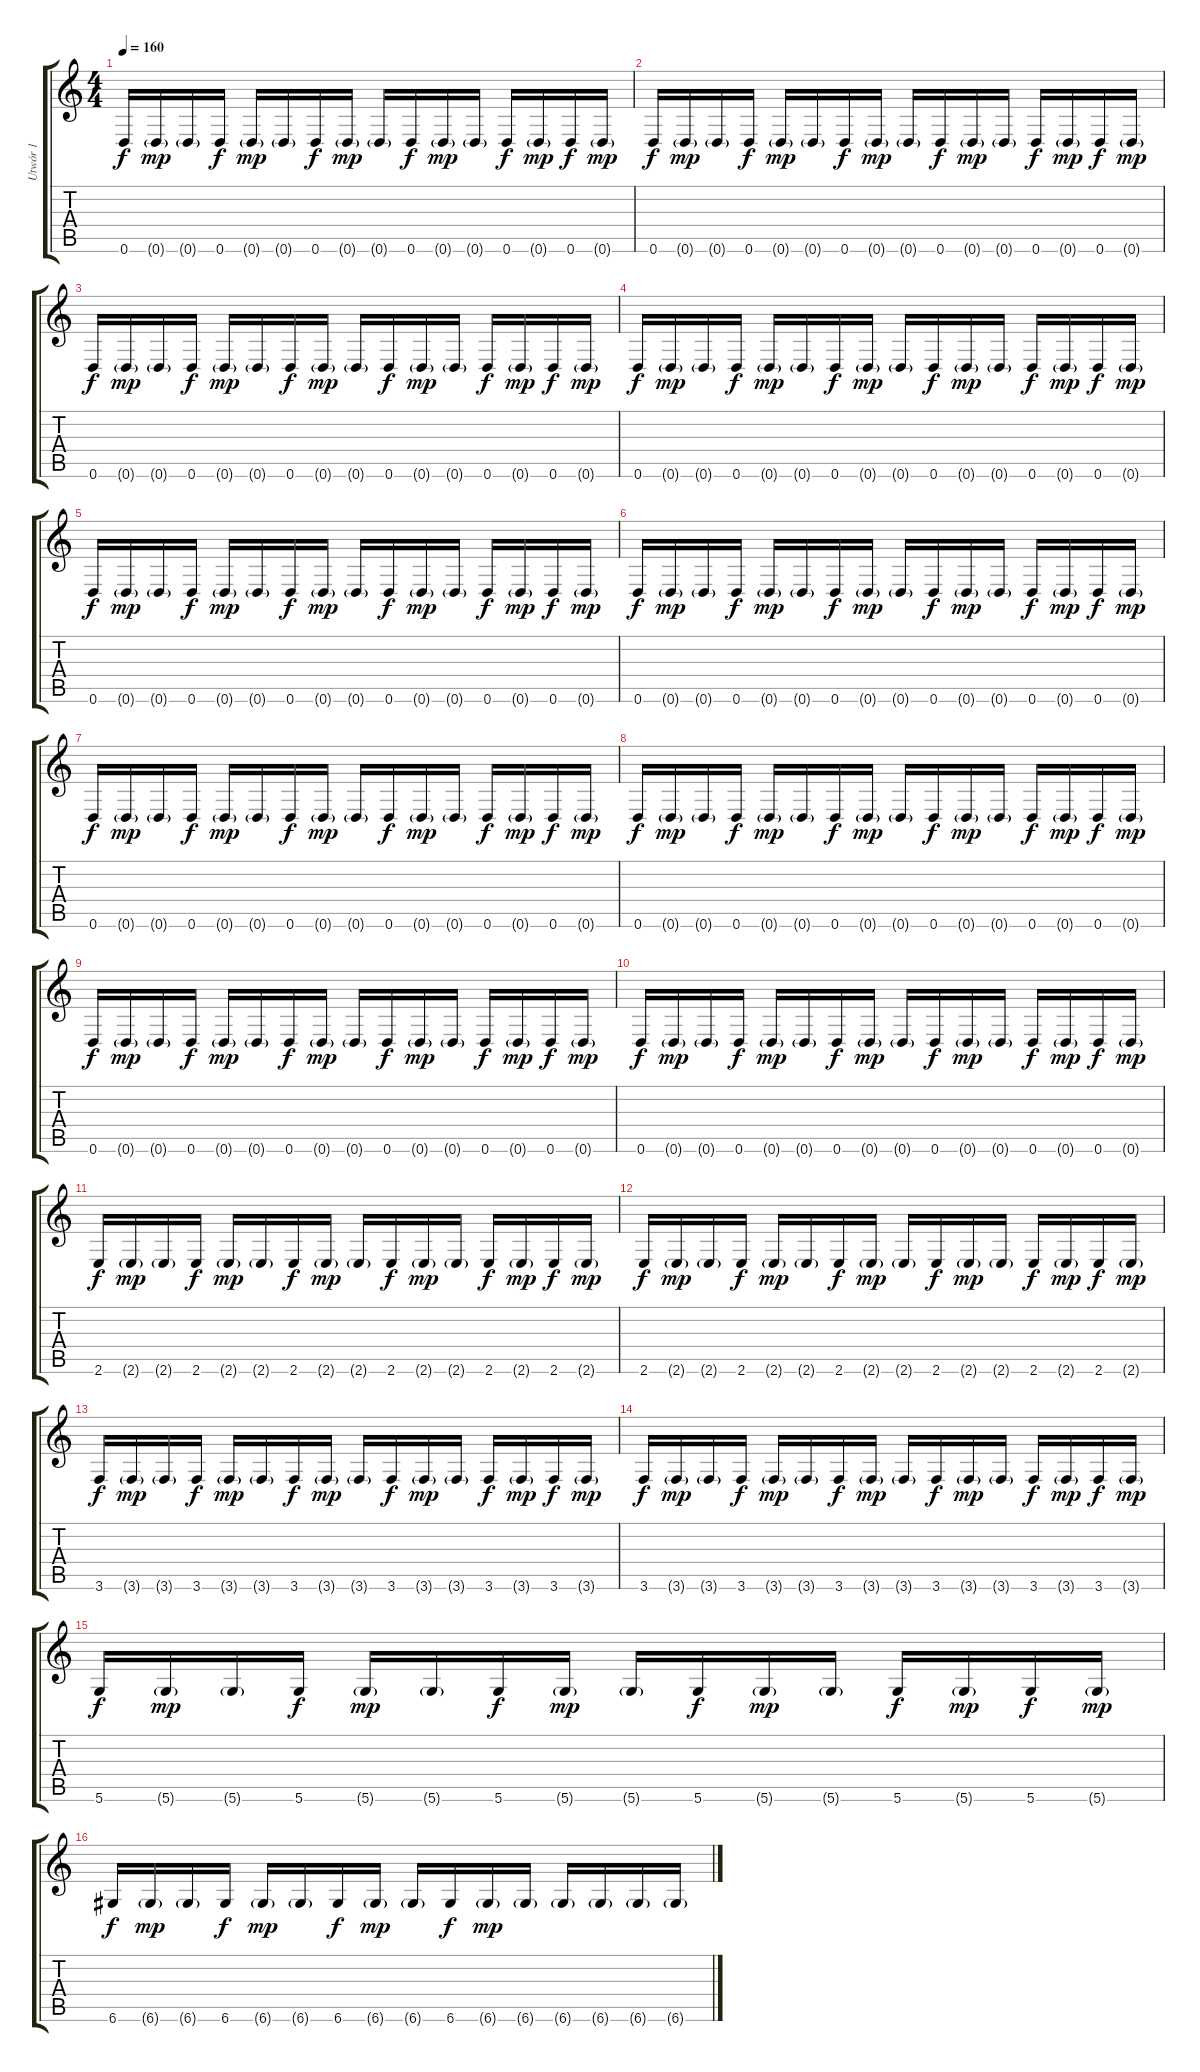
\track ("Utwór 1" "Utwór 1") {instrument distortionguitar}
\staff {score tabs}
\tuning (D4 A3 F3 C3 G2 D2) {hide}
\ts (4 4)
\tempo 160
\clef g2
\ks c
0.6.16{dy f} 0.6{g}.16{dy mp} 0.6{g}.16 0.6.16{dy f} 0.6{g}.16{dy mp} 0.6{g}.16 0.6.16{dy f} 0.6{g}.16{dy mp} 0.6{g}.16 0.6.16{dy f} 0.6{g}.16{dy mp} 0.6{g}.16 0.6.16{dy f} 0.6{g}.16{dy mp} 0.6.16{dy f} 0.6{g}.16{dy mp} |
0.6.16{dy f} 0.6{g}.16{dy mp} 0.6{g}.16 0.6.16{dy f} 0.6{g}.16{dy mp} 0.6{g}.16 0.6.16{dy f} 0.6{g}.16{dy mp} 0.6{g}.16 0.6.16{dy f} 0.6{g}.16{dy mp} 0.6{g}.16 0.6.16{dy f} 0.6{g}.16{dy mp} 0.6.16{dy f} 0.6{g}.16{dy mp} |
0.6.16{dy f} 0.6{g}.16{dy mp} 0.6{g}.16 0.6.16{dy f} 0.6{g}.16{dy mp} 0.6{g}.16 0.6.16{dy f} 0.6{g}.16{dy mp} 0.6{g}.16 0.6.16{dy f} 0.6{g}.16{dy mp} 0.6{g}.16 0.6.16{dy f} 0.6{g}.16{dy mp} 0.6.16{dy f} 0.6{g}.16{dy mp} |
0.6.16{dy f} 0.6{g}.16{dy mp} 0.6{g}.16 0.6.16{dy f} 0.6{g}.16{dy mp} 0.6{g}.16 0.6.16{dy f} 0.6{g}.16{dy mp} 0.6{g}.16 0.6.16{dy f} 0.6{g}.16{dy mp} 0.6{g}.16 0.6.16{dy f} 0.6{g}.16{dy mp} 0.6.16{dy f} 0.6{g}.16{dy mp} |
0.6.16{dy f} 0.6{g}.16{dy mp} 0.6{g}.16 0.6.16{dy f} 0.6{g}.16{dy mp} 0.6{g}.16 0.6.16{dy f} 0.6{g}.16{dy mp} 0.6{g}.16 0.6.16{dy f} 0.6{g}.16{dy mp} 0.6{g}.16 0.6.16{dy f} 0.6{g}.16{dy mp} 0.6.16{dy f} 0.6{g}.16{dy mp} |
0.6.16{dy f} 0.6{g}.16{dy mp} 0.6{g}.16 0.6.16{dy f} 0.6{g}.16{dy mp} 0.6{g}.16 0.6.16{dy f} 0.6{g}.16{dy mp} 0.6{g}.16 0.6.16{dy f} 0.6{g}.16{dy mp} 0.6{g}.16 0.6.16{dy f} 0.6{g}.16{dy mp} 0.6.16{dy f} 0.6{g}.16{dy mp} |
0.6.16{dy f} 0.6{g}.16{dy mp} 0.6{g}.16 0.6.16{dy f} 0.6{g}.16{dy mp} 0.6{g}.16 0.6.16{dy f} 0.6{g}.16{dy mp} 0.6{g}.16 0.6.16{dy f} 0.6{g}.16{dy mp} 0.6{g}.16 0.6.16{dy f} 0.6{g}.16{dy mp} 0.6.16{dy f} 0.6{g}.16{dy mp} |
0.6.16{dy f} 0.6{g}.16{dy mp} 0.6{g}.16 0.6.16{dy f} 0.6{g}.16{dy mp} 0.6{g}.16 0.6.16{dy f} 0.6{g}.16{dy mp} 0.6{g}.16 0.6.16{dy f} 0.6{g}.16{dy mp} 0.6{g}.16 0.6.16{dy f} 0.6{g}.16{dy mp} 0.6.16{dy f} 0.6{g}.16{dy mp} |
0.6.16{dy f} 0.6{g}.16{dy mp} 0.6{g}.16 0.6.16{dy f} 0.6{g}.16{dy mp} 0.6{g}.16 0.6.16{dy f} 0.6{g}.16{dy mp} 0.6{g}.16 0.6.16{dy f} 0.6{g}.16{dy mp} 0.6{g}.16 0.6.16{dy f} 0.6{g}.16{dy mp} 0.6.16{dy f} 0.6{g}.16{dy mp} |
0.6.16{dy f} 0.6{g}.16{dy mp} 0.6{g}.16 0.6.16{dy f} 0.6{g}.16{dy mp} 0.6{g}.16 0.6.16{dy f} 0.6{g}.16{dy mp} 0.6{g}.16 0.6.16{dy f} 0.6{g}.16{dy mp} 0.6{g}.16 0.6.16{dy f} 0.6{g}.16{dy mp} 0.6.16{dy f} 0.6{g}.16{dy mp} |
2.6.16{dy f} 2.6{g}.16{dy mp} 2.6{g}.16 2.6.16{dy f} 2.6{g}.16{dy mp} 2.6{g}.16 2.6.16{dy f} 2.6{g}.16{dy mp} 2.6{g}.16 2.6.16{dy f} 2.6{g}.16{dy mp} 2.6{g}.16 2.6.16{dy f} 2.6{g}.16{dy mp} 2.6.16{dy f} 2.6{g}.16{dy mp} |
2.6.16{dy f} 2.6{g}.16{dy mp} 2.6{g}.16 2.6.16{dy f} 2.6{g}.16{dy mp} 2.6{g}.16 2.6.16{dy f} 2.6{g}.16{dy mp} 2.6{g}.16 2.6.16{dy f} 2.6{g}.16{dy mp} 2.6{g}.16 2.6.16{dy f} 2.6{g}.16{dy mp} 2.6.16{dy f} 2.6{g}.16{dy mp} |
3.6.16{dy f} 3.6{g}.16{dy mp} 3.6{g}.16 3.6.16{dy f} 3.6{g}.16{dy mp} 3.6{g}.16 3.6.16{dy f} 3.6{g}.16{dy mp} 3.6{g}.16 3.6.16{dy f} 3.6{g}.16{dy mp} 3.6{g}.16 3.6.16{dy f} 3.6{g}.16{dy mp} 3.6.16{dy f} 3.6{g}.16{dy mp} |
3.6.16{dy f} 3.6{g}.16{dy mp} 3.6{g}.16 3.6.16{dy f} 3.6{g}.16{dy mp} 3.6{g}.16 3.6.16{dy f} 3.6{g}.16{dy mp} 3.6{g}.16 3.6.16{dy f} 3.6{g}.16{dy mp} 3.6{g}.16 3.6.16{dy f} 3.6{g}.16{dy mp} 3.6.16{dy f} 3.6{g}.16{dy mp} |
5.6.16{dy f} 5.6{g}.16{dy mp} 5.6{g}.16 5.6.16{dy f} 5.6{g}.16{dy mp} 5.6{g}.16 5.6.16{dy f} 5.6{g}.16{dy mp} 5.6{g}.16 5.6.16{dy f} 5.6{g}.16{dy mp} 5.6{g}.16 5.6.16{dy f} 5.6{g}.16{dy mp} 5.6.16{dy f} 5.6{g}.16{dy mp} |
6.6.16{dy f} 6.6{g}.16{dy mp} 6.6{g}.16 6.6.16{dy f} 6.6{g}.16{dy mp} 6.6{g}.16 6.6.16{dy f} 6.6{g}.16{dy mp} 6.6{g}.16 6.6.16{dy f} 6.6{g}.16{dy mp} 6.6{g}.16 6.6{g}.16 6.6{g}.16 6.6{g}.16 6.6{g}.16
